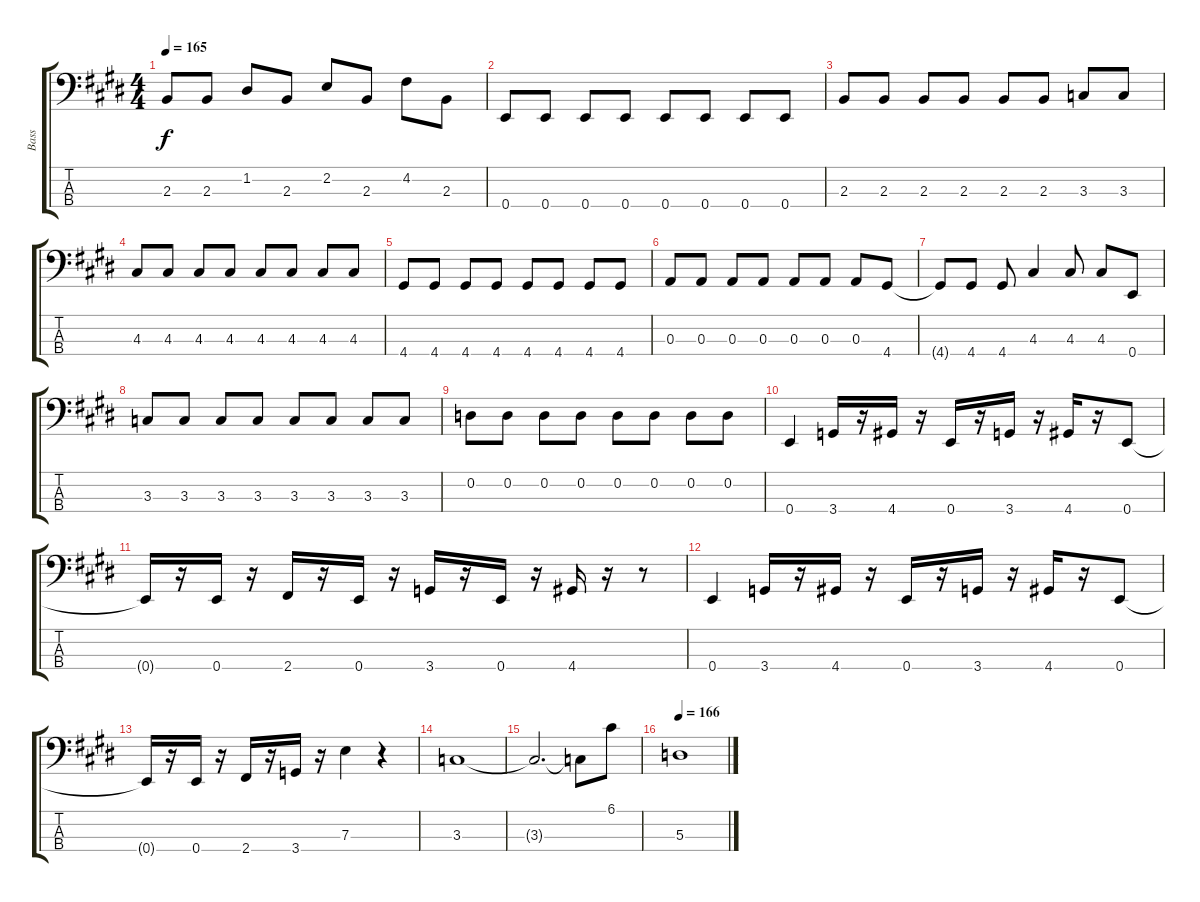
\track ("Bass" "Bass") {instrument synthbass2}
\staff {score tabs}
\tuning (G2 D2 A1 E1) {hide}
\ts (4 4)
\tempo 165
\clef f4
\ks e
2.3.8{dy f} 2.3.8 1.2.8 2.3.8 2.2.8 2.3.8 4.2.8 2.3.8 |
0.4.8 0.4.8 0.4.8 0.4.8 0.4.8 0.4.8 0.4.8 0.4.8 |
2.3.8 2.3.8 2.3.8 2.3.8 2.3.8 2.3.8 3.3.8 3.3.8 |
4.3.8 4.3.8 4.3.8 4.3.8 4.3.8 4.3.8 4.3.8 4.3.8 |
4.4.8 4.4.8 4.4.8 4.4.8 4.4.8 4.4.8 4.4.8 4.4.8 |
0.3.8 0.3.8 0.3.8 0.3.8 0.3.8 0.3.8 0.3.8 4.4.8 |
4.4{t}.8 4.4.8 4.4.8 4.3.4 4.3.8 4.3.8 0.4.8 |
3.3.8 3.3.8 3.3.8 3.3.8 3.3.8 3.3.8 3.3.8 3.3.8 |
0.2.8 0.2.8 0.2.8 0.2.8 0.2.8 0.2.8 0.2.8 0.2.8 |
0.4.4 3.4.16 r.16 4.4.16 r.16 0.4.16 r.16 3.4.16 r.16 4.4.16 r.16 0.4.8 |
0.4{t}.16 r.16 0.4.16 r.16 2.4.16 r.16 0.4.16 r.16 3.4.16 r.16 0.4.16 r.16 4.4.16 r.16 r.8 |
0.4.4 3.4.16 r.16 4.4.16 r.16 0.4.16 r.16 3.4.16 r.16 4.4.16 r.16 0.4.8 |
0.4{t}.16 r.16 0.4.16 r.16 2.4.16 r.16 3.4.16 r.16 7.3.4 r.4 |
3.3.1 |
3.3{t}.2{d} 3.3{t}.8 6.1.8 |
\tempo 166
5.3.1
